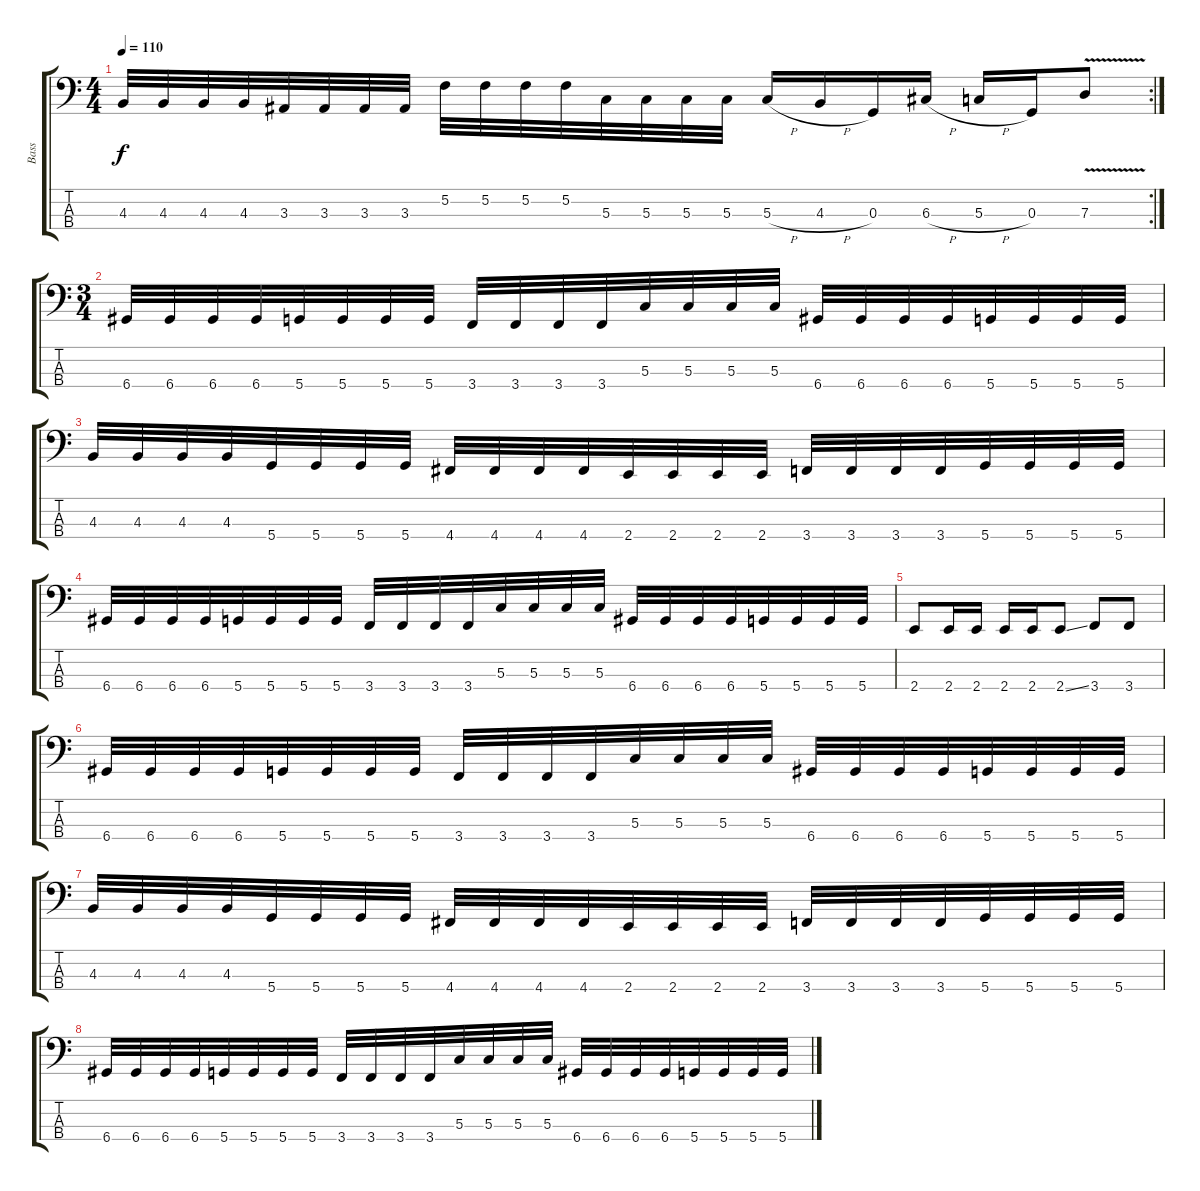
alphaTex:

\track ("Bass" "Bass") {instrument electricbassfinger}
\staff {score tabs}
\tuning (F2 C2 G1 D1) {hide}
\rc 2
\ts (4 4)
\tempo 110
\clef f4
\ks c
4.3.32{dy f} 4.3.32 4.3.32 4.3.32 3.3.32 3.3.32 3.3.32 3.3.32 5.2.32 5.2.32 5.2.32 5.2.32 5.3.32 5.3.32 5.3.32 5.3.32 5.3{h}.16 4.3{h}.16 0.3.16 6.3{h}.16 5.3{h}.16 0.3.16 7.3{v}.8 |
\ts (3 4)
6.4.32 6.4.32 6.4.32 6.4.32 5.4.32 5.4.32 5.4.32 5.4.32 3.4.32 3.4.32 3.4.32 3.4.32 5.3.32 5.3.32 5.3.32 5.3.32 6.4.32 6.4.32 6.4.32 6.4.32 5.4.32 5.4.32 5.4.32 5.4.32 |
4.3.32 4.3.32 4.3.32 4.3.32 5.4.32 5.4.32 5.4.32 5.4.32 4.4.32 4.4.32 4.4.32 4.4.32 2.4.32 2.4.32 2.4.32 2.4.32 3.4.32 3.4.32 3.4.32 3.4.32 5.4.32 5.4.32 5.4.32 5.4.32 |
6.4.32 6.4.32 6.4.32 6.4.32 5.4.32 5.4.32 5.4.32 5.4.32 3.4.32 3.4.32 3.4.32 3.4.32 5.3.32 5.3.32 5.3.32 5.3.32 6.4.32 6.4.32 6.4.32 6.4.32 5.4.32 5.4.32 5.4.32 5.4.32 |
2.4.8 2.4.16 2.4.16 2.4.16 2.4.16 2.4{ss}.8 3.4.8 3.4.8 |
6.4.32 6.4.32 6.4.32 6.4.32 5.4.32 5.4.32 5.4.32 5.4.32 3.4.32 3.4.32 3.4.32 3.4.32 5.3.32 5.3.32 5.3.32 5.3.32 6.4.32 6.4.32 6.4.32 6.4.32 5.4.32 5.4.32 5.4.32 5.4.32 |
4.3.32 4.3.32 4.3.32 4.3.32 5.4.32 5.4.32 5.4.32 5.4.32 4.4.32 4.4.32 4.4.32 4.4.32 2.4.32 2.4.32 2.4.32 2.4.32 3.4.32 3.4.32 3.4.32 3.4.32 5.4.32 5.4.32 5.4.32 5.4.32 |
6.4.32 6.4.32 6.4.32 6.4.32 5.4.32 5.4.32 5.4.32 5.4.32 3.4.32 3.4.32 3.4.32 3.4.32 5.3.32 5.3.32 5.3.32 5.3.32 6.4.32 6.4.32 6.4.32 6.4.32 5.4.32 5.4.32 5.4.32 5.4.32
